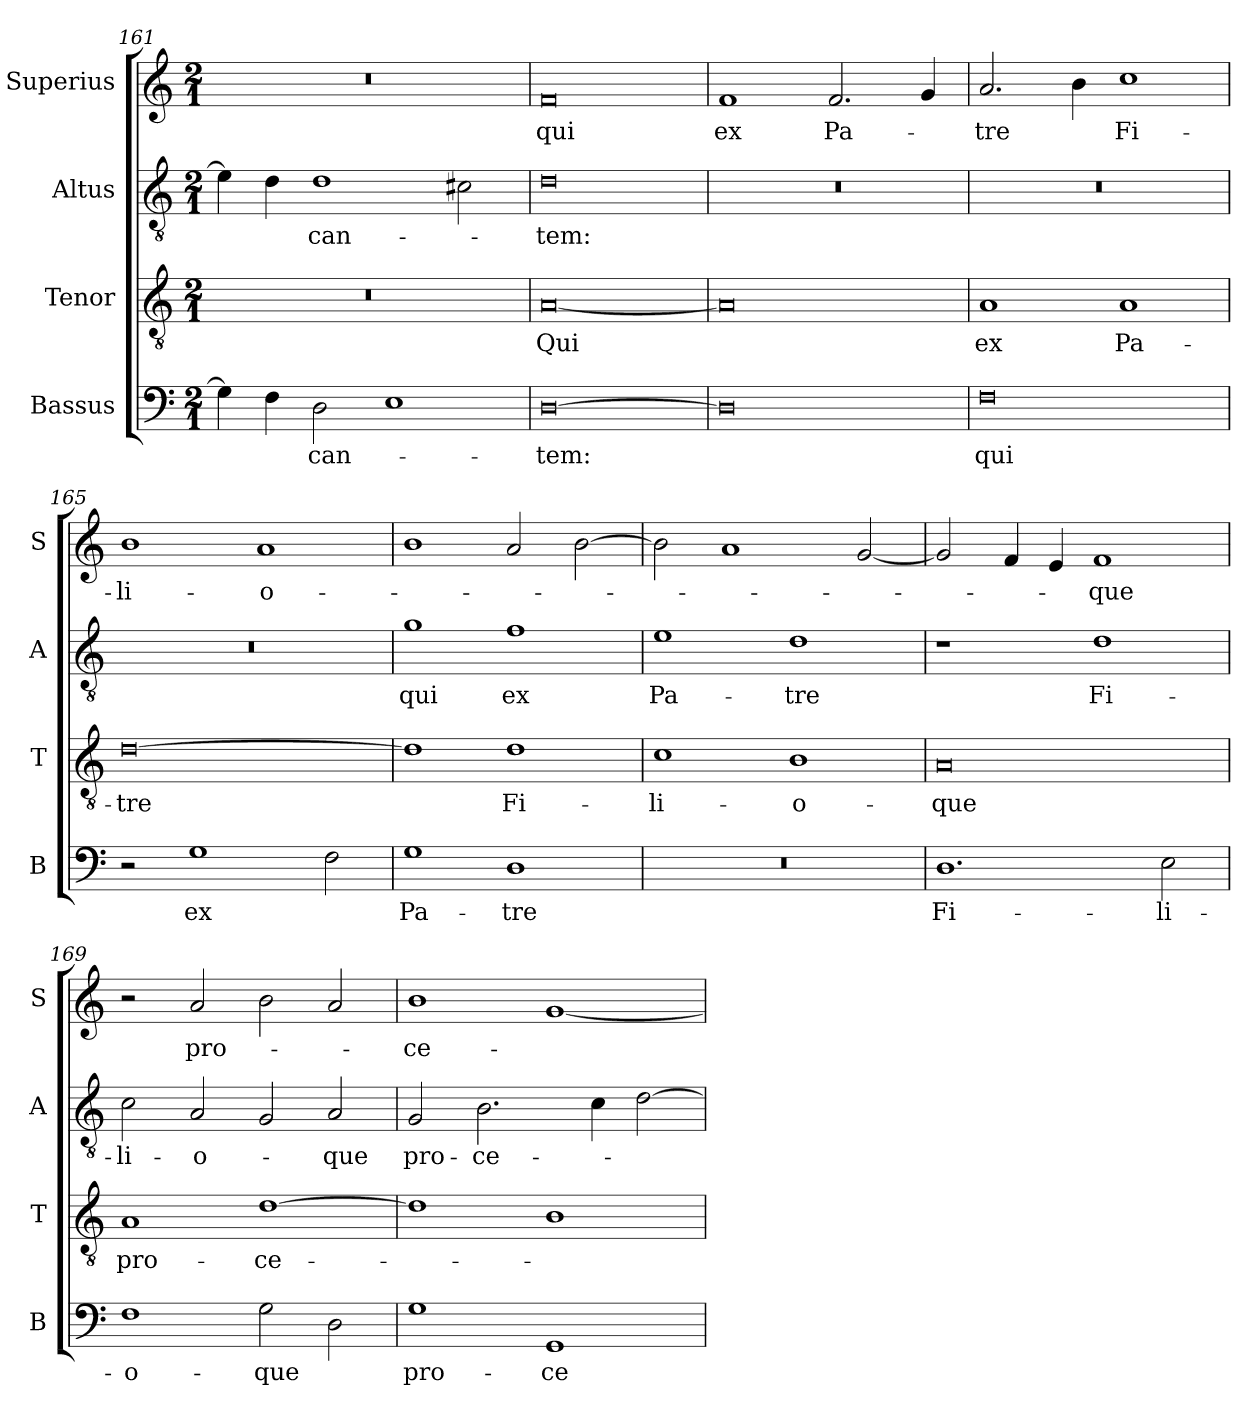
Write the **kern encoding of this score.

**kern	**text	**kern	**text	**kern	**text	**kern	**text
*part4	*part4	*part3	*part3	*part2	*part2	*part1	*part1
*staff4	*staff4	*staff3	*staff3	*staff2	*staff2	*staff1	*staff1
*I"Bassus	*	*I"Tenor	*	*I"Altus	*	*I"Superius	*
*I'B	*	*I'T	*	*I'A	*	*I'S	*
*clefF4	*	*clefGv2	*	*clefGv2	*	*clefG2	*
*k[]	*	*k[]	*	*k[]	*	*k[]	*
*M2/1	*	*M2/1	*	*M2/1	*	*M2/1	*
=161	=161	=161	=161	=161	=161	=161	=161
4G]	.	0r	.	4e]	.	0r	.
4F	.	.	.	4d	.	.	.
!	!LO:LY:i	!	!	!	!	!	!
2D	-can-	.	.	1d	-can-	.	.
1E	.	.	.	.	.	.	.
.	.	.	.	2c#X	.	.	.
=162	=162	=162	=162	=162	=162	=162	=162
!	!LO:LY:i	!	!	!	!	!	!
[0D	-tem:	[0A	Qui	0d	-tem:	0f	qui
=163	=163	=163	=163	=163	=163	=163	=163
0D]	.	0A]	.	0r	.	1f	ex
.	.	.	.	.	.	2.f	Pa-
.	.	.	.	.	.	4g	.
=164	=164	=164	=164	=164	=164	=164	=164
0F	qui	1A	ex	0r	.	2.a	-tre
.	.	.	.	.	.	4b	.
.	.	1A	Pa-	.	.	1cc	Fi-
=165	=165	=165	=165	=165	=165	=165	=165
2r	.	[0d	-tre	0r	.	1b	-li-
1G	ex	.	.	.	.	.	.
.	.	.	.	.	.	1a	-o-
2F	.	.	.	.	.	.	.
=166	=166	=166	=166	=166	=166	=166	=166
1G	Pa-	1d]	.	1g	qui	1b	.
!	!	!	!LO:LY:i	!	!	!	!
1D	-tre	1d	Fi-	1f	ex	2a	.
.	.	.	.	.	.	[2b	.
=167	=167	=167	=167	=167	=167	=167	=167
!	!	!	!LO:LY:i	!	!	!	!
0r	.	1c	-li-	1e	Pa-	2b]	.
.	.	.	.	.	.	1a	.
!	!	!	!LO:LY:i	!	!	!	!
.	.	1B	-o-	1d	-tre	.	.
.	.	.	.	.	.	[2g	.
=168	=168	=168	=168	=168	=168	=168	=168
!	!	!	!LO:LY:i	!	!	!	!
1.D	Fi-	0A	-que	1r	.	2g]	.
.	.	.	.	.	.	4f	.
.	.	.	.	.	.	4e	.
.	.	.	.	1d	Fi-	1f	-que
2E	-li-	.	.	.	.	.	.
=169	=169	=169	=169	=169	=169	=169	=169
!	!	!	!LO:LY:i	!	!	!	!
1F	-o-	1A	pro-	2c	-li-	2r	.
.	.	.	.	2A	-o-	2a	pro-
!	!	!	!LO:LY:i	!	!	!	!
2G	-que	[1d	-ce-	2G	.	2b	.
2D	.	.	.	2A	-que	2a	.
=170	=170	=170	=170	=170	=170	=170	=170
1G	pro-	1d]	.	2G	pro-	1b	-ce-
.	.	.	.	2.B	-ce-	.	.
1GG	-ce-	1B	.	.	.	[1g	.
.	.	.	.	4c	.	.	.
.	.	.	.	[2d	.	.	.
=	=	=	=	=	=	=	=
*-	*-	*-	*-	*-	*-	*-	*-
